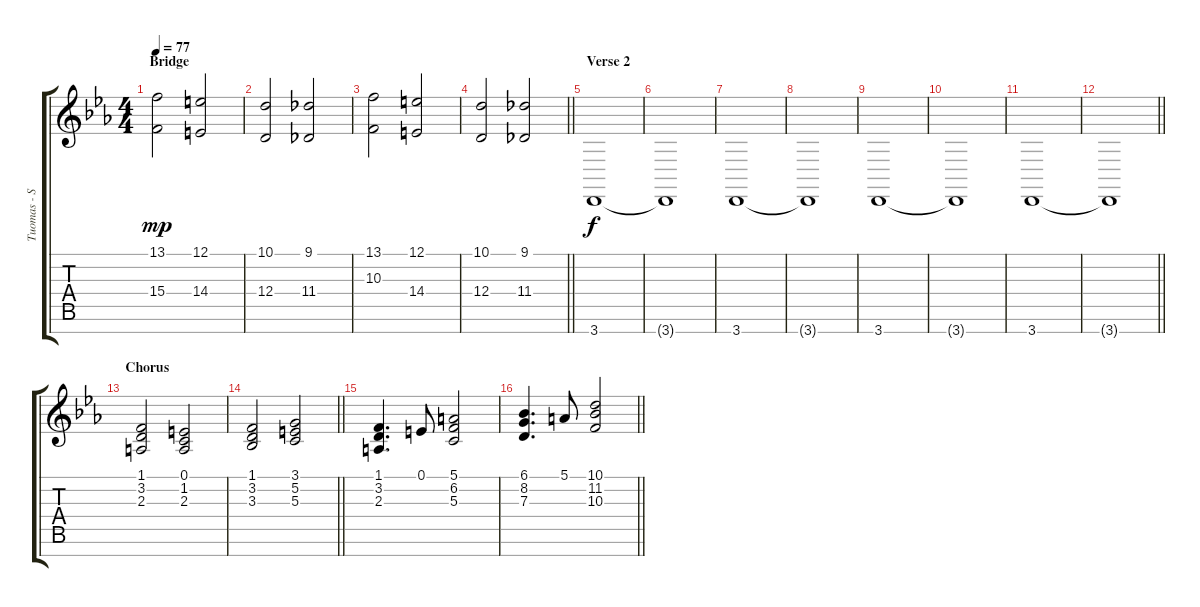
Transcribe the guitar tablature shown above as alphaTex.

\track ("Tuomas - Strings" "Tuomas - S") {instrument stringensemble1}
\staff {score tabs}
\tuning (E4 B3 G3 D3 A2 E2 B1) {hide}
\ts (4 4)
\section ("" "Bridge")
\tempo 77
\clef g2
\ks cminor
(13.1 15.4).2{dy mp} (12.1 14.4).2 |
(10.1 12.4).2 (9.1 11.4).2 |
(13.1 10.3).2 (12.1 14.4).2 |
\barLineRight lightlight
(10.1 12.4).2 (9.1 11.4).2 |
\section ("" "Verse 2")
3.7.1{dy f} |
3.7{t}.1 |
3.7.1 |
3.7{t}.1 |
3.7.1 |
3.7{t}.1 |
3.7.1 |
\barLineRight lightlight
3.7{t}.1 |
\section ("" "Chorus")
(1.1 3.2 2.3).2 (0.1 1.2 2.3).2 |
\barLineRight lightlight
(1.1 3.2 3.3).2 (3.1 5.2 5.3).2 |
(1.1 3.2 2.3).4{d} 0.1.8 (5.1 6.2 5.3).2 |
\barLineRight lightlight
(6.1 8.2 7.3).4{d} 5.1.8 (10.1 11.2 10.3).2
